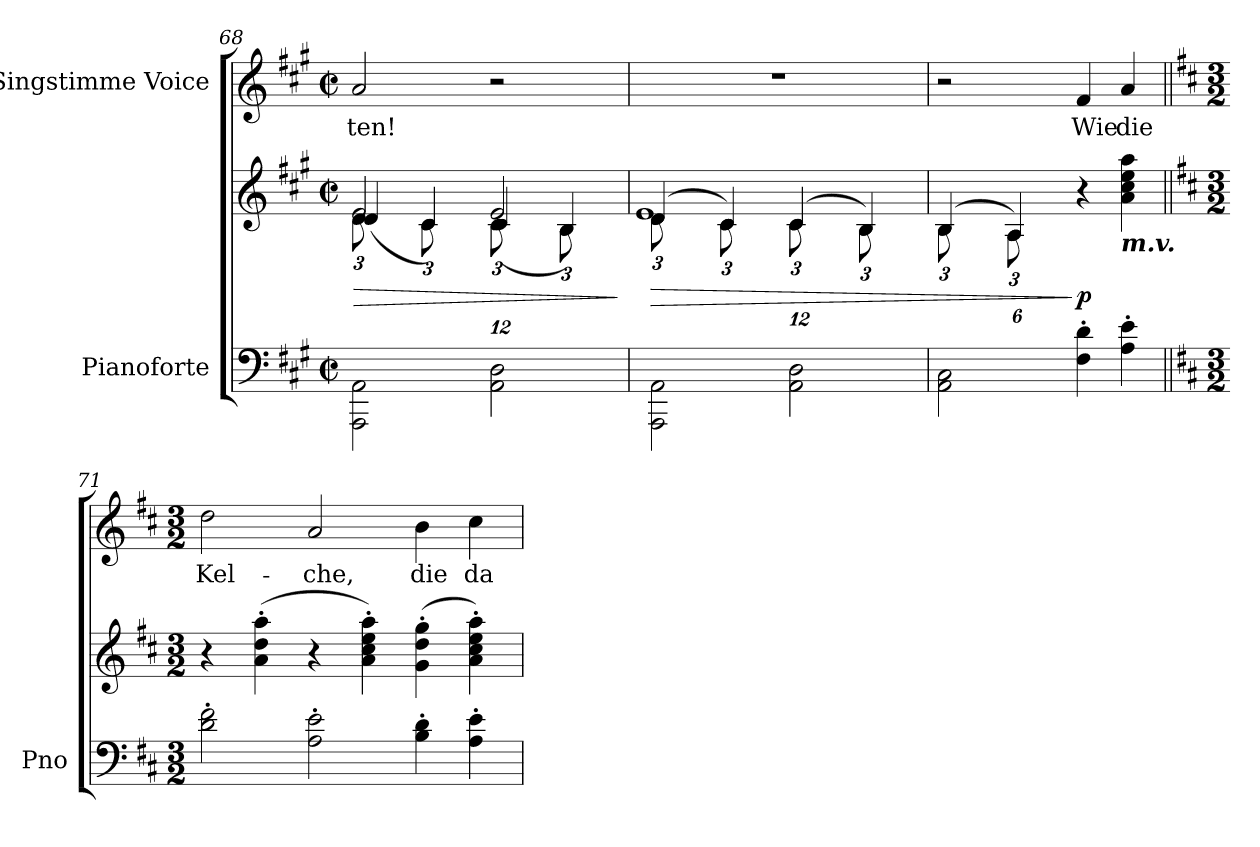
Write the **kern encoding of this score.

**kern	**kern	**dynam	**kern	**text
*part2	*part2	*part2	*part1	*part1
*staff3	*staff2	*staff2/3	*staff1	*staff1
*I"Pianoforte	*	*	*I"Singstimme Voice	*
*I'Pno	*	*	*	*
*clefF4	*clefG2	*	*clefG2	*
*k[f#c#g#]	*k[f#c#g#]	*	*k[f#c#g#]	*
*M2/2	*M2/2	*	*M2/2	*
*met(c|)	*met(c|)	*	*met(c|)	*
=68	=68	=68	=68	=68
*^	*	*	*	*
!	!	!	!LO:HP:b	!	!
*	*	*^	*	*	*
*	*	*	*^	*	*	*
*	*	*	*	*Xbrackettup	*	*	*
!	!	!	!	!	!	!	!LO:LY:b
12ryy	2AAA\ 2AA\	2e/	(4d/	12d\L	>	2a/	-ten!
12E/	.	.	.	6ryy	.	.	.
12A/	.	.	.	.	.	.	.
12ryy	.	.	4c#/)	12c#\	.	.	.
12E/	.	.	.	6ryy	.	.	.
12A/J	.	.	.	.	.	.	.
12ryy	2AA\ 2D\	2e/	(4c#/	12c#\L	.	2r	.
12E/	.	.	.	6ryy	.	.	.
12G#/	.	.	.	.	.	.	.
12ryy	.	.	4B/)	12B\	.	.	.
12E/	.	.	.	6ryy	.	.	.
12G#/J	.	.	.	.	.	.	.
*v	*v	*	*	*	*	*	*
*	*v	*v	*v	*	*	*
.	.	]	.	.
!!LO:LB:g=z
=69	=69	=69	=69	=69
*^	*^	*	*	*
*	*	*	*^	*	*	*
!	!	!LO:N:head=solid	!	!LO:N:head=solid	!LO:HP:b	!	!
12ryy	2AAA\ 2AA\	(4d/	1e	12d\L	>	1r	.
12E/	.	.	.	6ryy	.	.	.
12A/	.	.	.	.	.	.	.
12ryy	.	4c#/)	.	12c#\	.	.	.
12E/	.	.	.	6ryy	.	.	.
12A/J	.	.	.	.	.	.	.
12ryy	2AA\ 2D\	(4c#/	.	12c#\L	.	.	.
12E/	.	.	.	6ryy	.	.	.
12Gn/	.	.	.	.	.	.	.
12ryy	.	4B/)	.	12B\	.	.	.
12E/	.	.	.	6ryy	.	.	.
12G/J	.	.	.	.	.	.	.
*	*	*	*v	*v	*	*	*
=70	=70	=70	=70	=70	=70	=70
12ryy	2AA\ 2C#\	(>4B/	12B\L	.	2r	.
12E/	.	.	6ryy	.	.	.
12Gn/	.	.	.	.	.	.
12ryy	.	4A/)	12A\	.	.	.
12E/	.	.	3%2ryy	.	.	.
12G/J	.	.	.	.	.	.
!	!	!	!	!LO:DY:n=1:b	!	!LO:LY:b
4F#\'> 4d\'>	2ryy	4r	.	] p	4f#/	Wie
!	!	!LO:TX:b:Bi:t=m.v.	!	!	!	!
!	!	!	!	!	!	!LO:LY:b
4A\'> 4e\'>	.	4a\ 4cc#\ 4ee\ 4aa\	.	.	4a/	die
*v	*v	*	*	*	*	*
*	*v	*v	*	*	*
!!LO:PB:g=z
=71||	=71||	=71||	=71||	=71||
*k[f#c#]	*k[f#c#]	*	*k[f#c#]	*
*M3/2	*M3/2	*	*M3/2	*
!	!	!	!	!LO:LY:b
2d\' 2f#\'	4r	.	2dd\	Kel-
.	(4a\' 4dd\' 4aa\'	.	.	.
!	!	!	!	!LO:LY:b
2A\' 2e\'	4r	.	2a/	-che,
.	4a\' 4cc#\' 4ee\' 4aa\')	.	.	.
!	!	!	!	!LO:LY:b
4B\' 4d\'	(4g\' 4dd\' 4gg\'	.	4b\	die
!	!	!	!	!LO:LY:b
4A\' 4e\'	4a\' 4cc#\' 4ee\' 4aa\')	.	4cc#\	da
=	=	=	=	=
*-	*-	*-	*-	*-
